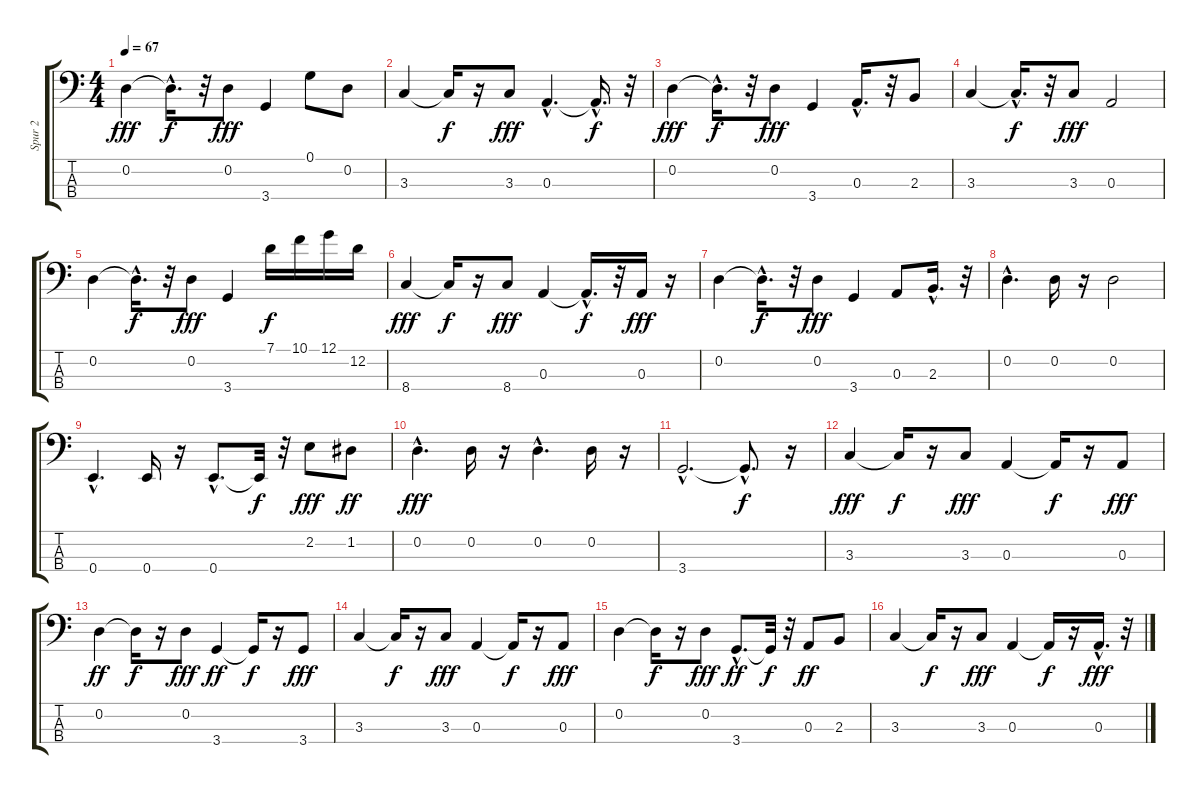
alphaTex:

\track ("Spur 2" "Spur 2") {instrument electricbassfinger}
\staff {score tabs}
\tuning (G2 D2 A1 E1) {hide}
\ts (4 4)
\tempo 67
\clef f4
\ks c
0.2.4{dy fff} 0.2{hac t}.16{d dy f} r.32 0.2.8{dy fff} 3.4.4 0.1.8 0.2.8 |
3.3.4 3.3{t}.16{dy f} r.16 3.3.8{dy fff} 0.3{hac}.4{d} 0.3{hac t}.16{d dy f} r.32 |
0.2.4{dy fff} 0.2{hac t}.16{d dy f} r.32 0.2.8{dy fff} 3.4.4 0.3{hac}.16{d} r.32 2.3.8 |
3.3.4 3.3{hac t}.16{d dy f} r.32 3.3.8{dy fff} 0.3.2 |
0.2.4 0.2{hac t}.16{d dy f} r.32 0.2.8{dy fff} 3.4.4 7.1.16{dy f} 10.1.16 12.1.16 12.2.16 |
8.4.4{dy fff} 8.4{t}.16{dy f} r.16 8.4.8{dy fff} 0.3.4 0.3{hac t}.16{d dy f} r.32 0.3.16{dy fff} r.16 |
0.2.4 0.2{hac t}.16{d dy f} r.32 0.2.8{dy fff} 3.4.4 0.3.8 2.3{hac}.16{d} r.32 |
0.2{hac}.4{d} 0.2.16 r.16 0.2.2 |
0.4{hac}.4{d} 0.4.16 r.16 0.4{hac}.8{d} 0.4{t}.32{dy f} r.32 2.2.8{dy fff} 1.2.8{dy ff} |
0.2{hac}.4{d dy fff} 0.2.16 r.16 0.2{hac}.4{d} 0.2.16 r.16 |
3.4{hac}.2{d} 3.4{hac t}.8{d dy f} r.16 |
3.3.4{dy fff} 3.3{t}.16{dy f} r.16 3.3.8{dy fff} 0.3.4 0.3{t}.16{dy f} r.16 0.3.8{dy fff} |
0.2.4{dy ff} 0.2{t}.16{dy f} r.16 0.2.8{dy fff} 3.4.4{dy ff} 3.4{t}.16{dy f} r.16 3.4.8{dy fff} |
3.3.4 3.3{t}.16{dy f} r.16 3.3.8{dy fff} 0.3.4 0.3{t}.16{dy f} r.16 0.3.8{dy fff} |
0.2.4 0.2{t}.16{dy f} r.16 0.2.8{dy fff} 3.4{hac}.8{d dy ff} 3.4{t}.32{dy f} r.32 0.3.8{dy ff} 2.3.8 |
3.3.4 3.3{t}.16{dy f} r.16 3.3.8{dy fff} 0.3.4 0.3{t}.16{dy f} r.16 0.3{hac}.16{d dy fff} r.32
